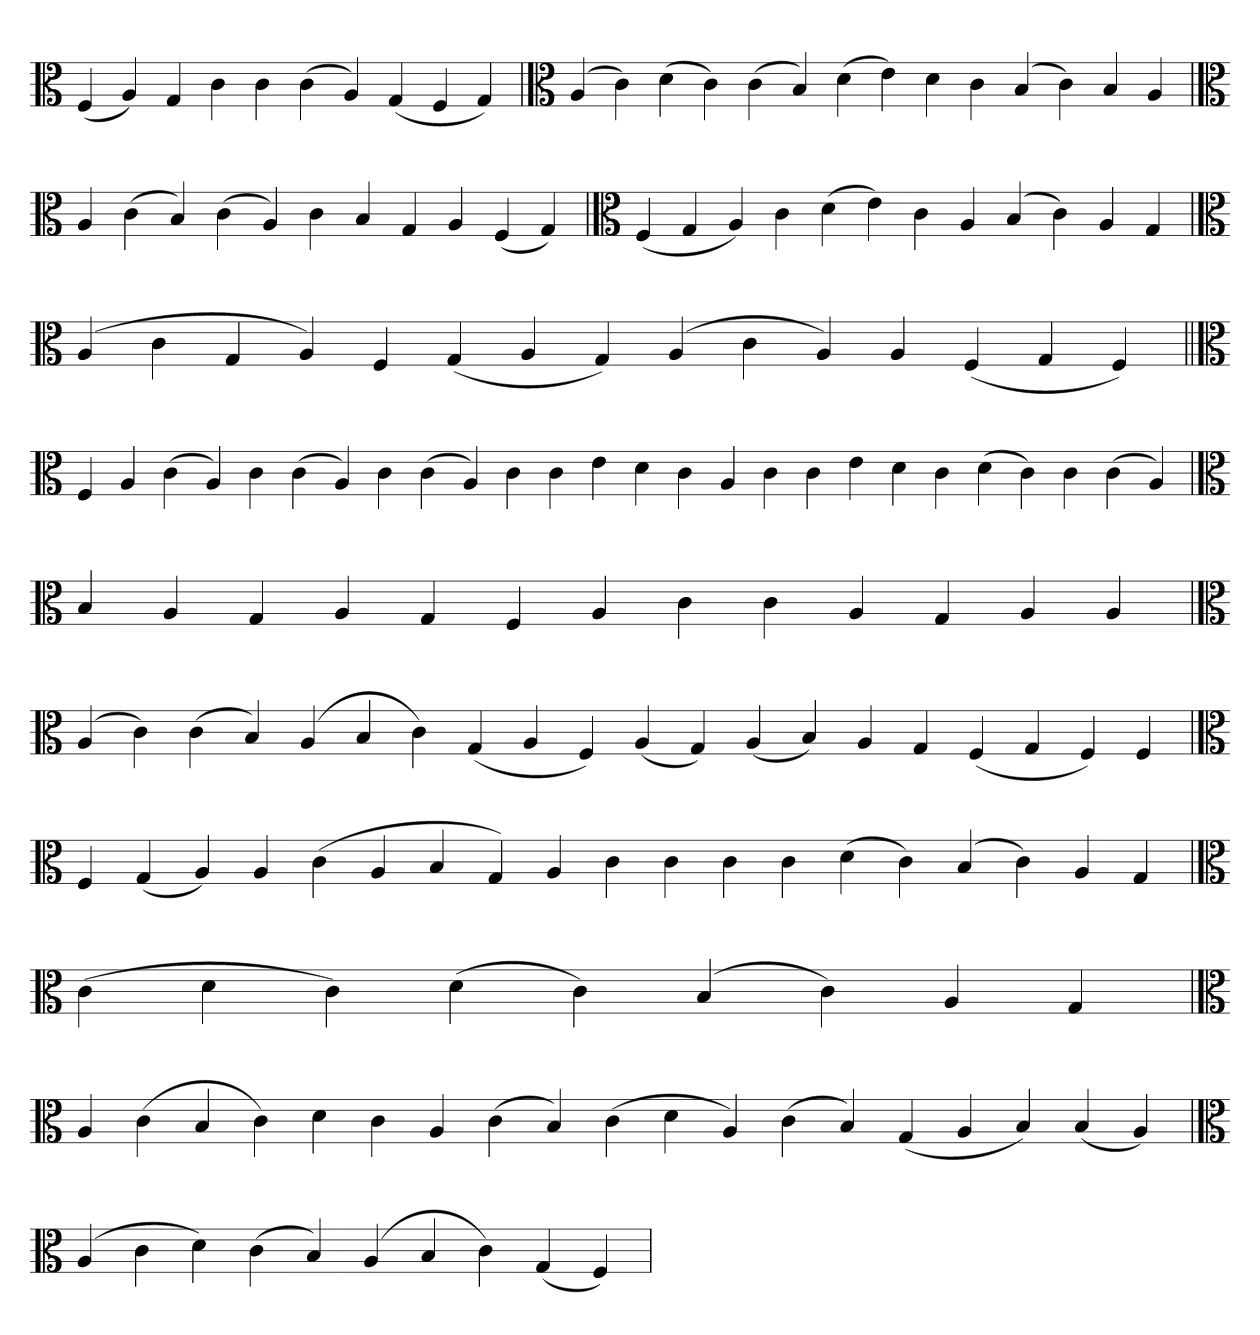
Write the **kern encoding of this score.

**kern
*part1
*staff1
*clefC3
=
(4F
4A)
4G
4c
4c
(4c
4A)
(4G
4F
4G)
=
*clefC3
(4A
4c)
(4d
4c)
(4c
4B)
(4d
4e)
4d
4c
(4B
4c)
4B
4A
='
*clefC3
4A
(4c
4B)
(4c
4A)
4c
4B
4G
4A
(4F
4G)
=`
*clefC3
(4F
4G
4A)
4c
(4d
4e)
4c
4A
(4B
4c)
4A
4G
=`
*clefC3
(4A
4c
4G
4A)
4F
(4G
4A
4G)
(4A
4c
4A)
4A
(4F
4G
4F)
=||
*clefC3
4F
4A
(4c
4A)
4c
(4c
4A)
4c
(4c
4A)
4c
4c
4e
4d
4c
4A
4c
4c
4e
4d
4c
(4d
4c)
4c
(4c
4A)
=`
*clefC3
4B
4A
4G
4A
4G
4F
4A
4c
4c
4A
4G
4A
4A
='
*clefC3
(4A
4c)
(4c
4B)
(4A
4B
4c)
(4G
4A
4F)
(4A
4G)
(4A
4B)
4A
4G
(4F
4G
4F)
4F
=
*clefC3
4F
(4G
4A)
4A
(4c
4A
4B
4G)
4A
4c
4c
4c
4c
(4d
4c)
(4B
4c)
4A
4G
=`
*clefC3
(4c
4d
4c)
(4d
4c)
(4B
4c)
4A
4G
='
*clefC3
4A
(4c
4B
4c)
4d
4c
4A
(4c
4B)
(4c
4d
4A)
(4c
4B)
(4G
4A
4B)
(4B
4A)
=
*clefC3
(4A
4c
4d)
(4c
4B)
(4A
4B
4c)
(4G
4F)
=
*-
